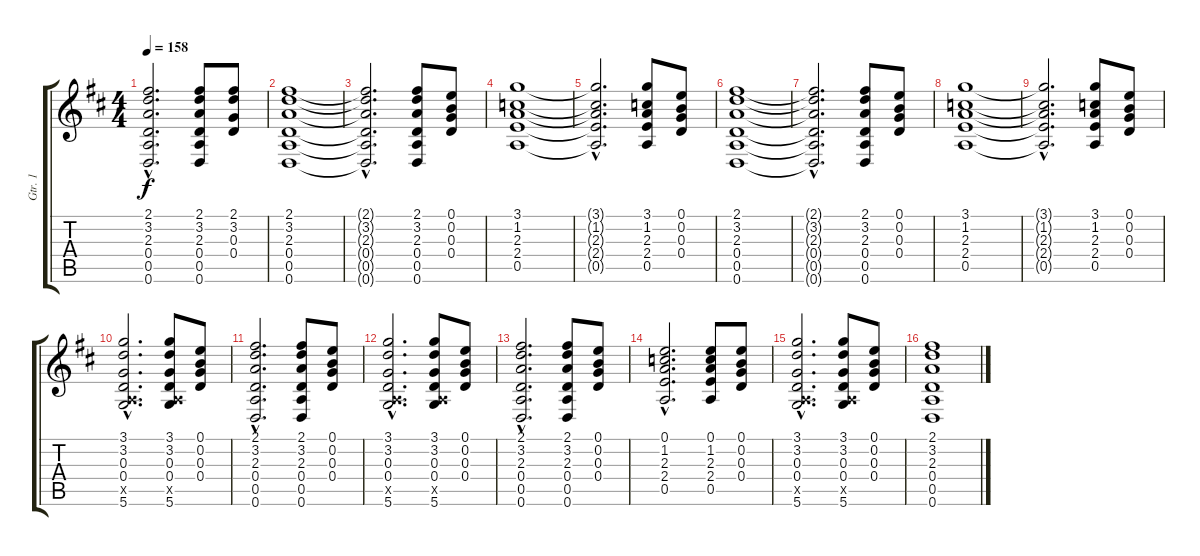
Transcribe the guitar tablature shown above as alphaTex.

\track ("Gtr. 1" "Gtr. 1") {instrument distortionguitar}
\staff {score tabs}
\tuning (E4 B3 G3 D3 A2 D2) {hide}
\ts (4 4)
\tempo 158
\clef g2
\ks d
(2.1{hac t} 3.2{hac t} 2.3{hac t} 0.4{hac t} 0.5{hac t} 0.6{hac t}).2{d dy f} (2.1 3.2 2.3 0.4 0.5 0.6).8 (2.1 3.2 0.3 0.4).8 |
(2.1 3.2 2.3 0.4 0.5 0.6).1 |
(2.1{hac t} 3.2{hac t} 2.3{hac t} 0.4{hac t} 0.5{hac t} 0.6{hac t}).2{d} (2.1 3.2 2.3 0.4 0.5 0.6).8 (0.1 0.2 0.3 0.4).8 |
(3.1 1.2 2.3 2.4 0.5).1 |
(3.1{hac t} 1.2{hac t} 2.3{hac t} 2.4{hac t} 0.5{hac t}).2{d} (3.1 1.2 2.3 2.4 0.5).8 (0.1 0.2 0.3 0.4).8 |
(2.1 3.2 2.3 0.4 0.5 0.6).1 |
(2.1{hac t} 3.2{hac t} 2.3{hac t} 0.4{hac t} 0.5{hac t} 0.6{hac t}).2{d} (2.1 3.2 2.3 0.4 0.5 0.6).8 (0.1 0.2 0.3 0.4).8 |
(3.1 1.2 2.3 2.4 0.5).1 |
(3.1{hac t} 1.2{hac t} 2.3{hac t} 2.4{hac t} 0.5{hac t}).2{d} (3.1 1.2 2.3 2.4 0.5).8 (0.1 0.2 0.3 0.4).8 |
(3.1{hac} 3.2{hac} 0.3{hac} 0.4{hac} 0.5{hac x} 5.6{hac}).2{d} (3.1 3.2 0.3 0.4 0.5{x} 5.6).8 (0.1 0.2 0.3 0.4).8 |
(2.1{hac} 3.2{hac} 2.3{hac} 0.4{hac} 0.5{hac} 0.6{hac}).2{d} (2.1 3.2 2.3 0.4 0.5 0.6).8 (0.1 0.2 0.3 0.4).8 |
(3.1{hac} 3.2{hac} 0.3{hac} 0.4{hac} 0.5{hac x} 5.6{hac}).2{d} (3.1 3.2 0.3 0.4 0.5{x} 5.6).8 (0.1 0.2 0.3 0.4).8 |
(2.1{hac} 3.2{hac} 2.3{hac} 0.4{hac} 0.5{hac} 0.6{hac}).2{d} (2.1 3.2 2.3 0.4 0.5 0.6).8 (0.1 0.2 0.3 0.4).8 |
(0.1{hac} 1.2{hac} 2.3{hac} 2.4{hac} 0.5{hac}).2{d} (0.1 1.2 2.3 2.4 0.5).8 (0.1 0.2 0.3 0.4).8 |
(3.1{hac} 3.2{hac} 0.3{hac} 0.4{hac} 0.5{hac x} 5.6{hac}).2{d} (3.1 3.2 0.3 0.4 0.5{x} 5.6).8 (0.1 0.2 0.3 0.4).8 |
(2.1 3.2 2.3 0.4 0.5 0.6).1
